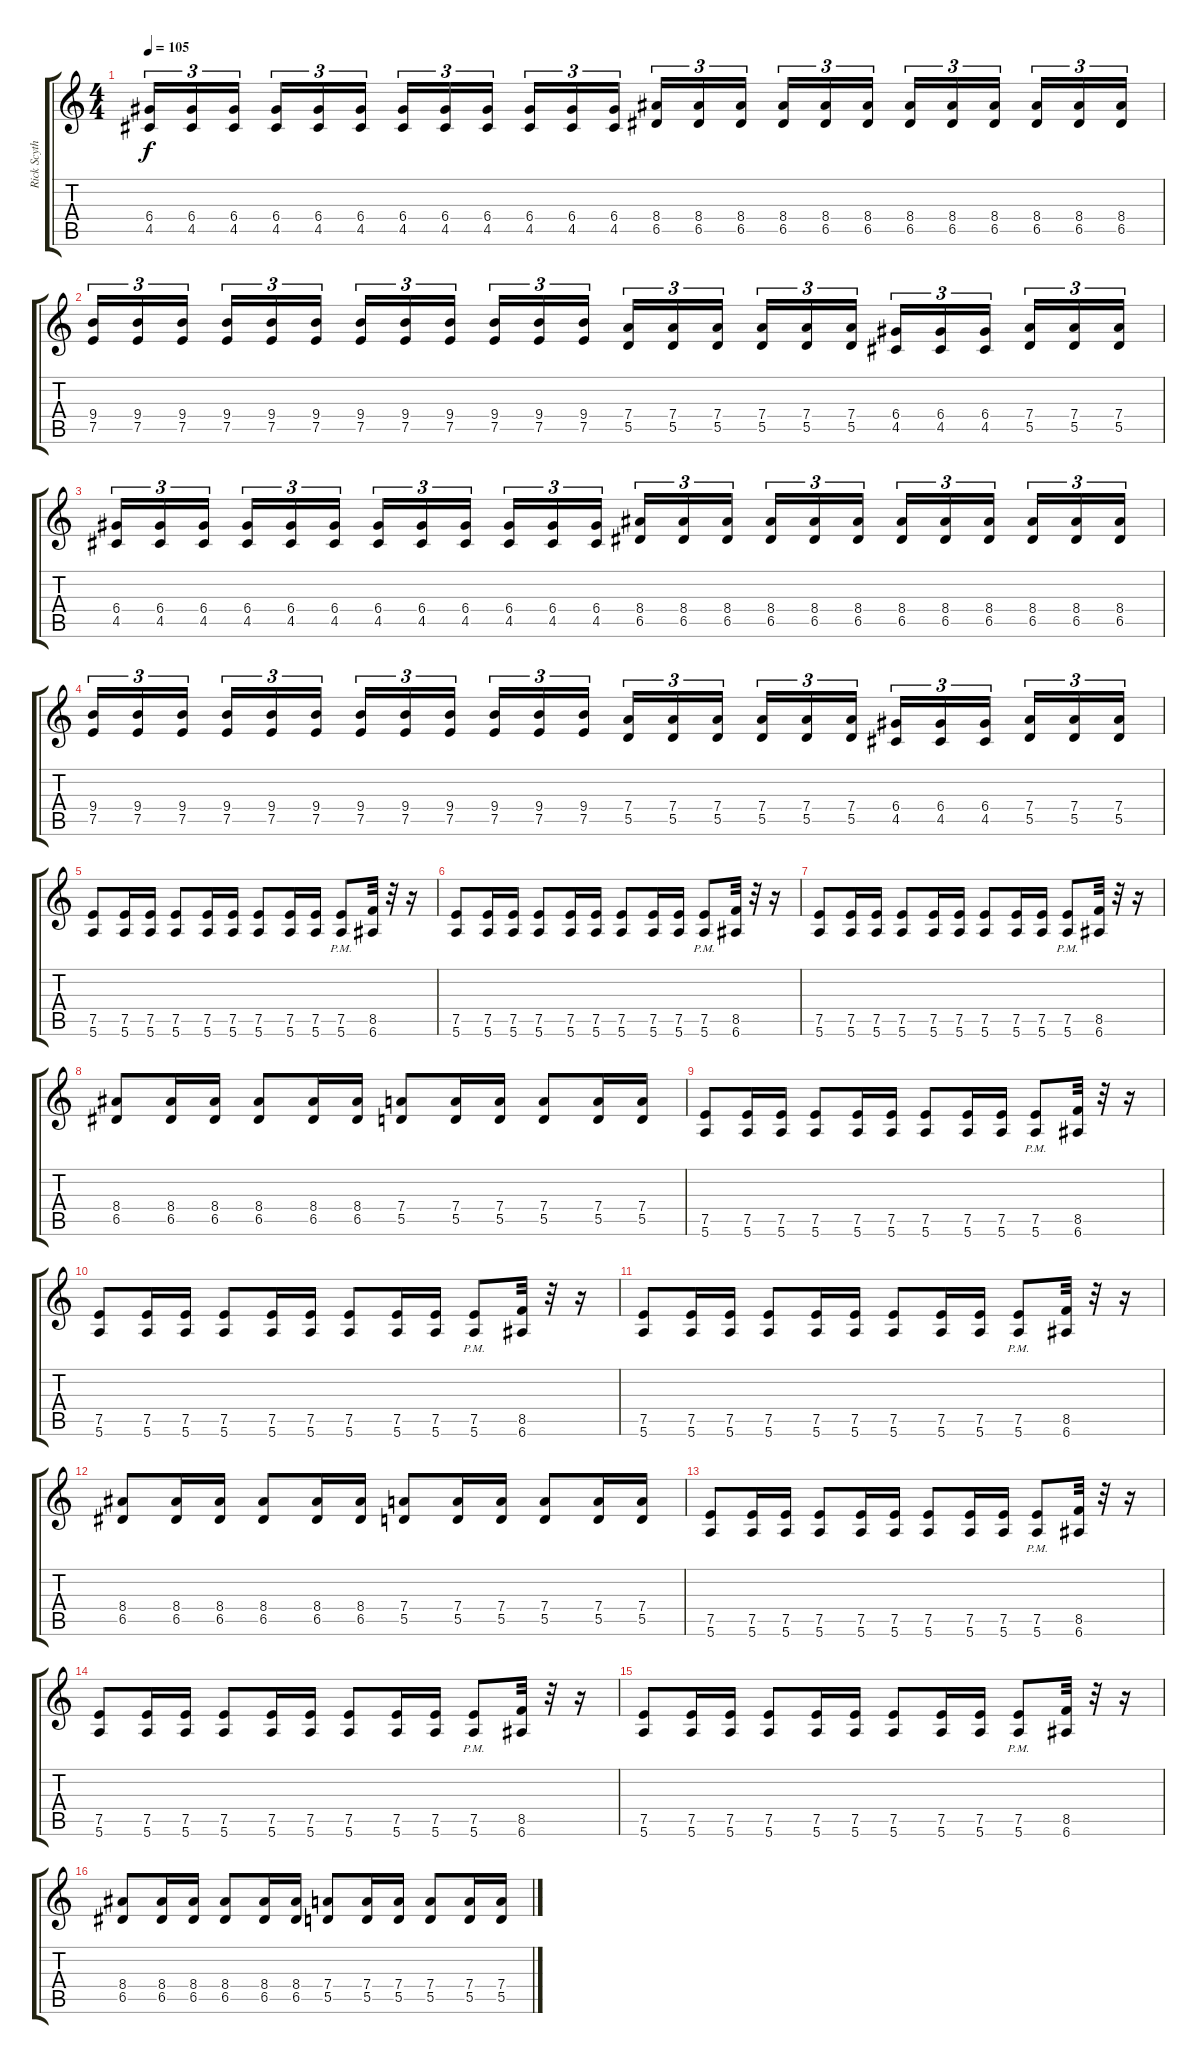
\track ("Rick Scythe " "Rick Scyth") {solo instrument distortionguitar}
\staff {score tabs}
\tuning (E4 B3 G3 D3 A2 E2) {hide}
\ts (4 4)
\tempo 105
\clef g2
\ks c
(6.4 4.5).16{tu (3 2) dy f} (6.4 4.5).16{tu (3 2)} (6.4 4.5).16{tu (3 2) beam splitsecondary} (6.4 4.5).16{tu (3 2)} (6.4 4.5).16{tu (3 2)} (6.4 4.5).16{tu (3 2)} (6.4 4.5).16{tu (3 2)} (6.4 4.5).16{tu (3 2)} (6.4 4.5).16{tu (3 2) beam splitsecondary} (6.4 4.5).16{tu (3 2)} (6.4 4.5).16{tu (3 2)} (6.4 4.5).16{tu (3 2)} (8.4 6.5).16{tu (3 2)} (8.4 6.5).16{tu (3 2)} (8.4 6.5).16{tu (3 2) beam splitsecondary} (8.4 6.5).16{tu (3 2)} (8.4 6.5).16{tu (3 2)} (8.4 6.5).16{tu (3 2)} (8.4 6.5).16{tu (3 2)} (8.4 6.5).16{tu (3 2)} (8.4 6.5).16{tu (3 2) beam splitsecondary} (8.4 6.5).16{tu (3 2)} (8.4 6.5).16{tu (3 2)} (8.4 6.5).16{tu (3 2)} |
(9.4 7.5).16{tu (3 2)} (9.4 7.5).16{tu (3 2)} (9.4 7.5).16{tu (3 2) beam splitsecondary} (9.4 7.5).16{tu (3 2)} (9.4 7.5).16{tu (3 2)} (9.4 7.5).16{tu (3 2)} (9.4 7.5).16{tu (3 2)} (9.4 7.5).16{tu (3 2)} (9.4 7.5).16{tu (3 2) beam splitsecondary} (9.4 7.5).16{tu (3 2)} (9.4 7.5).16{tu (3 2)} (9.4 7.5).16{tu (3 2)} (7.4 5.5).16{tu (3 2)} (7.4 5.5).16{tu (3 2)} (7.4 5.5).16{tu (3 2) beam splitsecondary} (7.4 5.5).16{tu (3 2)} (7.4 5.5).16{tu (3 2)} (7.4 5.5).16{tu (3 2)} (6.4 4.5).16{tu (3 2)} (6.4 4.5).16{tu (3 2)} (6.4 4.5).16{tu (3 2) beam splitsecondary} (7.4 5.5).16{tu (3 2)} (7.4 5.5).16{tu (3 2)} (7.4 5.5).16{tu (3 2)} |
(6.4 4.5).16{tu (3 2)} (6.4 4.5).16{tu (3 2)} (6.4 4.5).16{tu (3 2) beam splitsecondary} (6.4 4.5).16{tu (3 2)} (6.4 4.5).16{tu (3 2)} (6.4 4.5).16{tu (3 2)} (6.4 4.5).16{tu (3 2)} (6.4 4.5).16{tu (3 2)} (6.4 4.5).16{tu (3 2) beam splitsecondary} (6.4 4.5).16{tu (3 2)} (6.4 4.5).16{tu (3 2)} (6.4 4.5).16{tu (3 2)} (8.4 6.5).16{tu (3 2)} (8.4 6.5).16{tu (3 2)} (8.4 6.5).16{tu (3 2) beam splitsecondary} (8.4 6.5).16{tu (3 2)} (8.4 6.5).16{tu (3 2)} (8.4 6.5).16{tu (3 2)} (8.4 6.5).16{tu (3 2)} (8.4 6.5).16{tu (3 2)} (8.4 6.5).16{tu (3 2) beam splitsecondary} (8.4 6.5).16{tu (3 2)} (8.4 6.5).16{tu (3 2)} (8.4 6.5).16{tu (3 2)} |
(9.4 7.5).16{tu (3 2)} (9.4 7.5).16{tu (3 2)} (9.4 7.5).16{tu (3 2) beam splitsecondary} (9.4 7.5).16{tu (3 2)} (9.4 7.5).16{tu (3 2)} (9.4 7.5).16{tu (3 2)} (9.4 7.5).16{tu (3 2)} (9.4 7.5).16{tu (3 2)} (9.4 7.5).16{tu (3 2) beam splitsecondary} (9.4 7.5).16{tu (3 2)} (9.4 7.5).16{tu (3 2)} (9.4 7.5).16{tu (3 2)} (7.4 5.5).16{tu (3 2)} (7.4 5.5).16{tu (3 2)} (7.4 5.5).16{tu (3 2) beam splitsecondary} (7.4 5.5).16{tu (3 2)} (7.4 5.5).16{tu (3 2)} (7.4 5.5).16{tu (3 2)} (6.4 4.5).16{tu (3 2)} (6.4 4.5).16{tu (3 2)} (6.4 4.5).16{tu (3 2) beam splitsecondary} (7.4 5.5).16{tu (3 2)} (7.4 5.5).16{tu (3 2)} (7.4 5.5).16{tu (3 2)} |
(7.5 5.6).8 (7.5 5.6).16 (7.5 5.6).16 (7.5 5.6).8 (7.5 5.6).16 (7.5 5.6).16 (7.5 5.6).8 (7.5 5.6).16 (7.5 5.6).16 (7.5{pm} 5.6{pm}).8 (8.5 6.6).32 r.32 r.16 |
(7.5 5.6).8 (7.5 5.6).16 (7.5 5.6).16 (7.5 5.6).8 (7.5 5.6).16 (7.5 5.6).16 (7.5 5.6).8 (7.5 5.6).16 (7.5 5.6).16 (7.5{pm} 5.6{pm}).8 (8.5 6.6).32 r.32 r.16 |
(7.5 5.6).8 (7.5 5.6).16 (7.5 5.6).16 (7.5 5.6).8 (7.5 5.6).16 (7.5 5.6).16 (7.5 5.6).8 (7.5 5.6).16 (7.5 5.6).16 (7.5{pm} 5.6{pm}).8 (8.5 6.6).32 r.32 r.16 |
(8.4 6.5).8 (8.4 6.5).16 (8.4 6.5).16 (8.4 6.5).8 (8.4 6.5).16 (8.4 6.5).16 (7.4 5.5).8 (7.4 5.5).16 (7.4 5.5).16 (7.4 5.5).8 (7.4 5.5).16 (7.4 5.5).16 |
(7.5 5.6).8 (7.5 5.6).16 (7.5 5.6).16 (7.5 5.6).8 (7.5 5.6).16 (7.5 5.6).16 (7.5 5.6).8 (7.5 5.6).16 (7.5 5.6).16 (7.5{pm} 5.6{pm}).8 (8.5 6.6).32 r.32 r.16 |
(7.5 5.6).8 (7.5 5.6).16 (7.5 5.6).16 (7.5 5.6).8 (7.5 5.6).16 (7.5 5.6).16 (7.5 5.6).8 (7.5 5.6).16 (7.5 5.6).16 (7.5{pm} 5.6{pm}).8 (8.5 6.6).32 r.32 r.16 |
(7.5 5.6).8 (7.5 5.6).16 (7.5 5.6).16 (7.5 5.6).8 (7.5 5.6).16 (7.5 5.6).16 (7.5 5.6).8 (7.5 5.6).16 (7.5 5.6).16 (7.5{pm} 5.6{pm}).8 (8.5 6.6).32 r.32 r.16 |
(8.4 6.5).8 (8.4 6.5).16 (8.4 6.5).16 (8.4 6.5).8 (8.4 6.5).16 (8.4 6.5).16 (7.4 5.5).8 (7.4 5.5).16 (7.4 5.5).16 (7.4 5.5).8 (7.4 5.5).16 (7.4 5.5).16 |
(7.5 5.6).8 (7.5 5.6).16 (7.5 5.6).16 (7.5 5.6).8 (7.5 5.6).16 (7.5 5.6).16 (7.5 5.6).8 (7.5 5.6).16 (7.5 5.6).16 (7.5{pm} 5.6{pm}).8 (8.5 6.6).32 r.32 r.16 |
(7.5 5.6).8 (7.5 5.6).16 (7.5 5.6).16 (7.5 5.6).8 (7.5 5.6).16 (7.5 5.6).16 (7.5 5.6).8 (7.5 5.6).16 (7.5 5.6).16 (7.5{pm} 5.6{pm}).8 (8.5 6.6).32 r.32 r.16 |
(7.5 5.6).8 (7.5 5.6).16 (7.5 5.6).16 (7.5 5.6).8 (7.5 5.6).16 (7.5 5.6).16 (7.5 5.6).8 (7.5 5.6).16 (7.5 5.6).16 (7.5{pm} 5.6{pm}).8 (8.5 6.6).32 r.32 r.16 |
(8.4 6.5).8 (8.4 6.5).16 (8.4 6.5).16 (8.4 6.5).8 (8.4 6.5).16 (8.4 6.5).16 (7.4 5.5).8 (7.4 5.5).16 (7.4 5.5).16 (7.4 5.5).8 (7.4 5.5).16 (7.4 5.5).16
